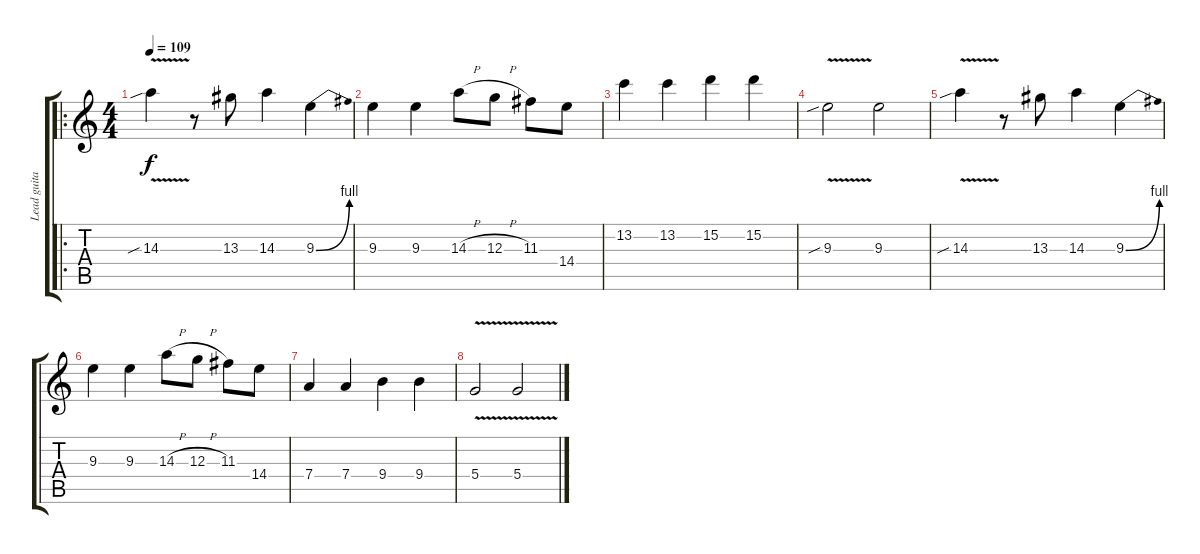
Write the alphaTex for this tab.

\track ("Lead guitar" "Lead guita") {instrument distortionguitar}
\staff {score tabs}
\tuning (E4 B3 G3 D3 A2 E2) {hide}
\ro
\ts (4 4)
\tempo 109
\clef g2
\ks c
14.3{v sib}.4{dy f} r.8 13.3.8 14.3.4 9.3{be (bend 0 0 60 4)}.4 |
9.3.4 9.3.4 14.3{h}.8 12.3{h}.8 11.3.8 14.4.8 |
13.2.4 13.2.4 15.2.4 15.2.4 |
9.3{v sib}.2 9.3.2 |
14.3{v sib}.4 r.8 13.3.8 14.3.4 9.3{be (bend 0 0 60 4)}.4 |
9.3.4 9.3.4 14.3{h}.8 12.3{h}.8 11.3.8 14.4.8 |
7.4.4 7.4.4 9.4.4 9.4.4 |
5.4{v}.2 5.4{v}.2
